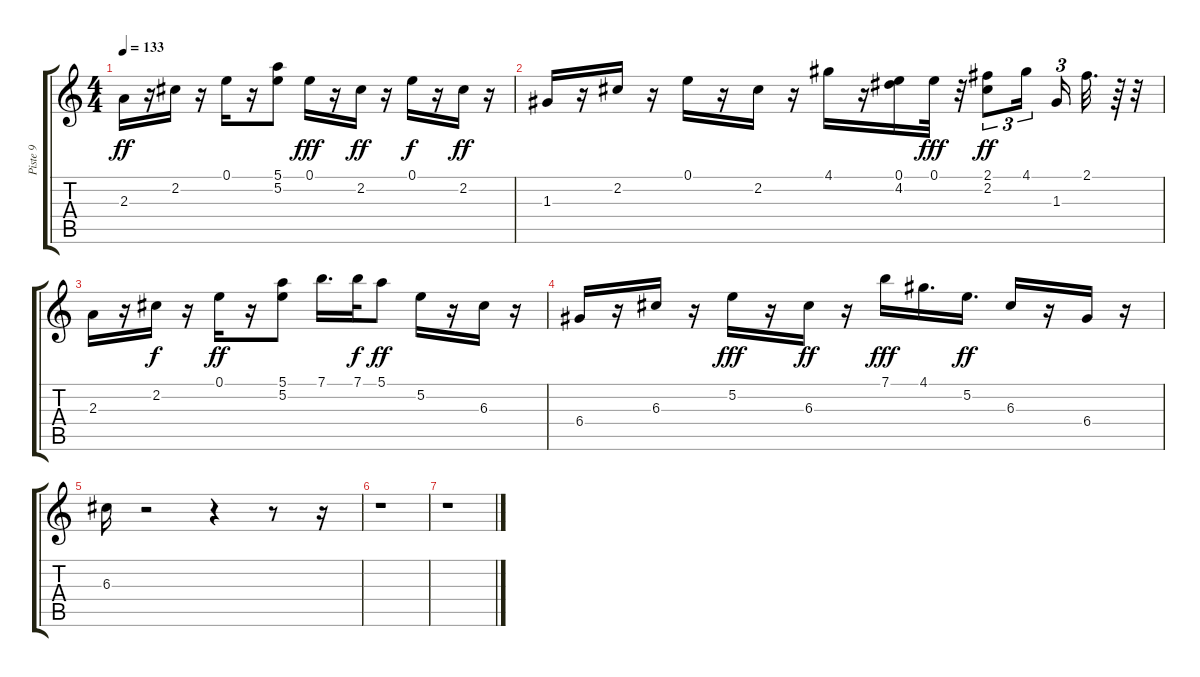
\track ("Piste 9" "Piste 9") {instrument electricguitarmuted}
\staff {score tabs}
\tuning (E4 B3 G3 D3 A2 E2) {hide}
\ts (4 4)
\tempo 133
\clef g2
\ks c
2.3.16{dy ff} r.16 2.2.16 r.16 0.1.16 r.16 (5.1 5.2).8 0.1.16{dy fff} r.16 2.2.16{dy ff} r.16 0.1.16{dy f} r.16 2.2.16{dy ff} r.16 |
1.3.16 r.16 2.2.16 r.16 0.1.16 r.16 2.2.16 r.16 4.1.16 r.16 (0.1 4.2).16 0.1.32{dy fff} r.32 (2.1 2.2).8{tu (3 2) dy ff} 4.1.16{tu (3 2)} 1.3.16{tu (3 2)} 2.1.32{d} r.64 r.32 |
2.3.16 r.16 2.2.16{dy f} r.16 0.1.16{dy ff} r.16 (5.1 5.2).8 7.1.16{d} 7.1.32{dy f} 5.1.8{dy ff} 5.2.16 r.16 6.3.16 r.16 |
6.4.16 r.16 6.3.16 r.16 5.2.16{dy fff} r.16 6.3.16{dy ff} r.16 7.1.16{dy fff} 4.1.16{d} 5.2.16{d dy ff} 6.3.16 r.16 6.4.16 r.16 |
6.3.16 r.2 r.4 r.8 r.16 |
r.1 |
r.1
